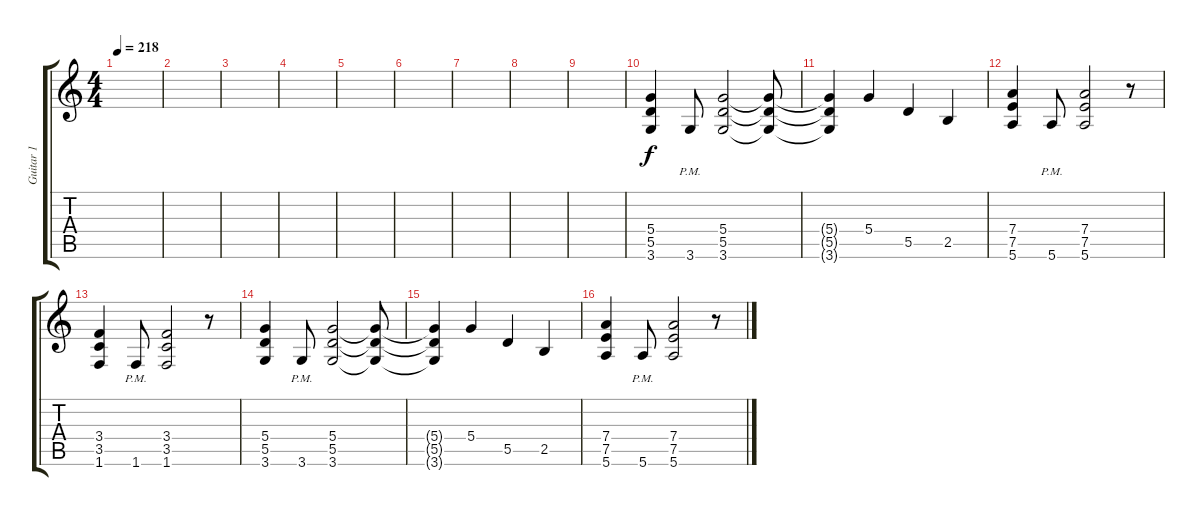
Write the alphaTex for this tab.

\track ("Guitar 1" "Guitar 1") {instrument distortionguitar}
\staff {score tabs}
\tuning (E4 B3 G3 D3 A2 E2) {hide}
\ts (4 4)
\tempo 218
\clef g2
\ks c
|
|
|
|
|
|
|
|
|
(5.4 5.5 3.6).4 3.6{pm}.8 (5.4 5.5 3.6).2 (5.4{t} 5.5{t} 3.6{t}).8 |
(5.4{t} 5.5{t} 3.6{t}).4 5.4.4 5.5.4 2.5.4 |
(7.4 7.5 5.6).4 5.6{pm}.8 (7.4 7.5 5.6).2 r.8 |
(3.4 3.5 1.6).4 1.6{pm}.8 (3.4 3.5 1.6).2 r.8 |
(5.4 5.5 3.6).4 3.6{pm}.8 (5.4 5.5 3.6).2 (5.4{t} 5.5{t} 3.6{t}).8 |
(5.4{t} 5.5{t} 3.6{t}).4 5.4.4 5.5.4 2.5.4 |
(7.4 7.5 5.6).4 5.6{pm}.8 (7.4 7.5 5.6).2 r.8
